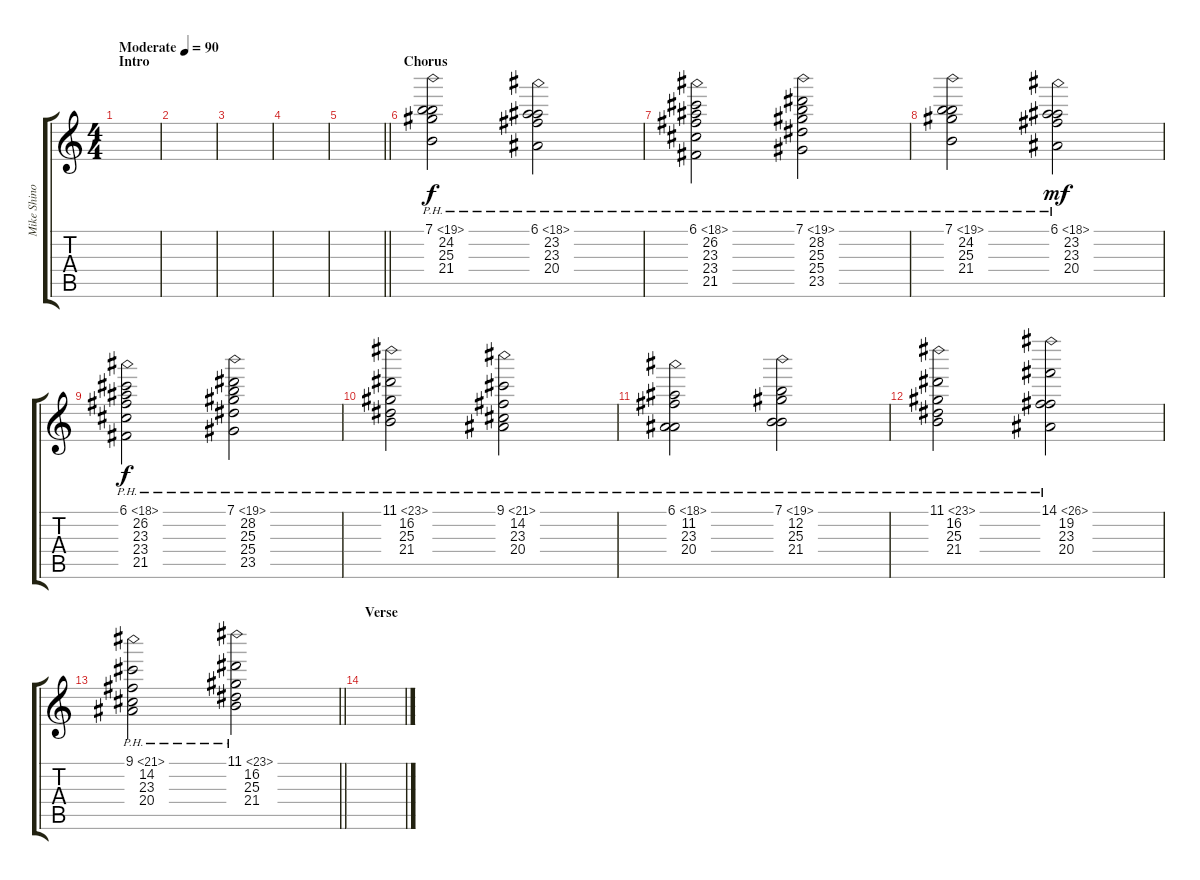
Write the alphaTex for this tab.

\track ("Mike Shinoda - Organ (synth.) " "Mike Shino") {instrument percussiveorgan}
\staff {score tabs}
\tuning (E5 B3 G3 D3 A2 E2) {hide}
\ts (4 4)
\section ("" "Intro")
\tempo (90 "Moderate")
\clef g2
\ks c
|
|
|
|
\barLineRight lightlight
|
\section ("" "Chorus")
(7.1{ph 12} 24.2 25.3 21.4).2 (6.1{ph 12} 23.2 23.3 20.4).2 |
(6.1{ph 12} 26.2 23.3 23.4 21.5).2 (7.1{ph 12} 28.2 25.3 25.4 23.5).2 |
(7.1{ph 12} 24.2 25.3 21.4).2 (6.1{ph 12} 23.2 23.3 20.4).2{dy mf} |
(6.1{ph 12} 26.2 23.3 23.4 21.5).2{dy f} (7.1{ph 12} 28.2 25.3 25.4 23.5).2 |
(11.1{ph 12} 16.2 25.3 21.4).2 (9.1{ph 12} 14.2 23.3 20.4).2 |
(6.1{ph 12} 11.2 23.3 20.4).2 (7.1{ph 12} 12.2 25.3 21.4).2 |
(11.1{ph 12} 16.2 25.3 21.4).2 (14.1{ph 12} 19.2 23.3 20.4).2 |
\barLineRight lightlight
(9.1{ph 12} 14.2 23.3 20.4).2 (11.1{ph 12} 16.2 25.3 21.4).2 |
\section ("" "Verse")
